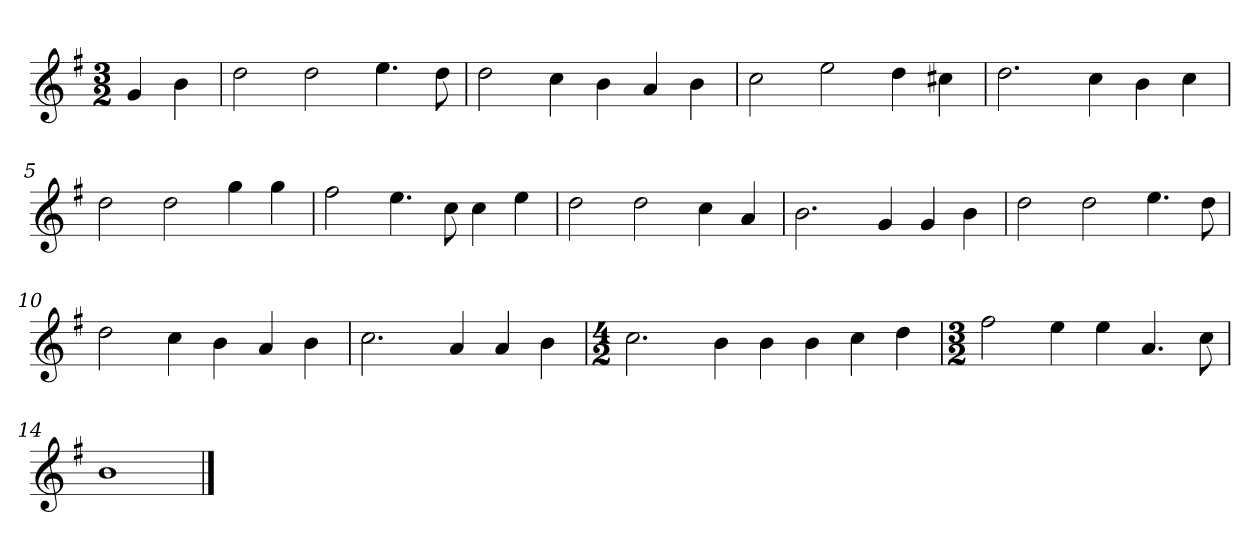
**kern
*part1
*staff1
*k[f#]
*M3/2
*MM120
=
4g
4b
=1
2dd
2dd
4.ee
8dd
=2
2dd
4cc
4b
4a
4b
=3
2cc
2ee
4dd
4cc#X
=4
2.dd
4cc
4b
4cc
=5
2dd
2dd
4gg
4gg
=6
2ff#
4.ee
8cc
4cc
4ee
=7
2dd
2dd
4cc
4a
=8
2.b
4g
4g
4b
=9
2dd
2dd
4.ee
8dd
=10
2dd
4cc
4b
4a
4b
=11
2.cc
4a
4a
4b
=12
*M4/2
2.cc
4b
4b
4b
4cc
4dd
=13
*M3/2
2ff#
4ee
4ee
4.a
8cc
=14
1b
==
*-
